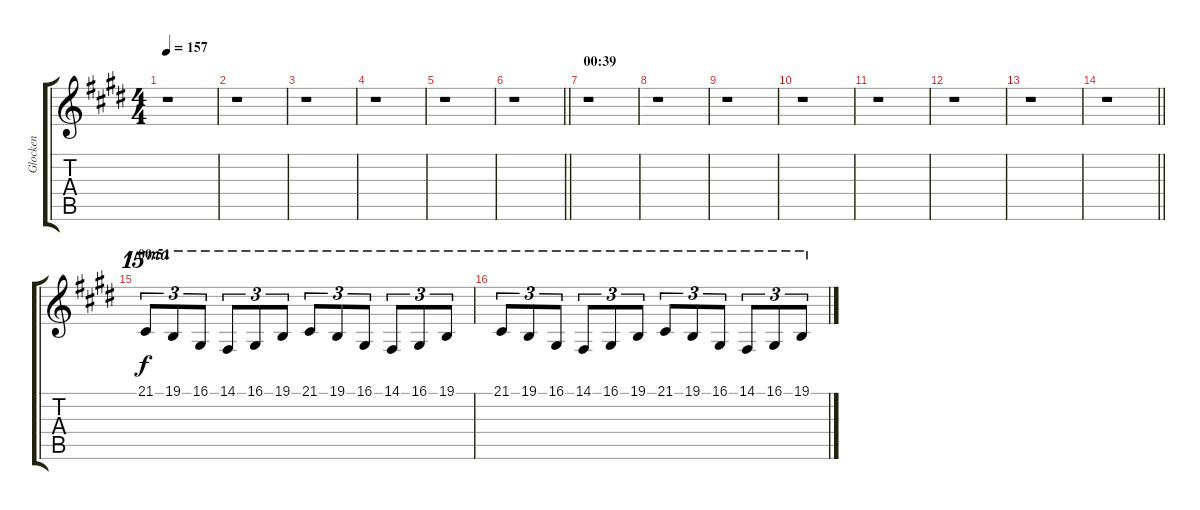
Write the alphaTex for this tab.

\track ("Glocken" "Glocken") {instrument glockenspiel}
\staff {score tabs}
\tuning (E4 B3 G3 D3 A2 E2) {hide}
\ts (4 4)
\tempo 157
\clef g2
\ks e
r.1{dy f} |
\ks c#minor
r.1 |
r.1 |
r.1 |
\ks e
r.1 |
\barLineRight lightlight
\ks c#minor
r.1 |
\section ("" "00:39")
r.1 |
r.1 |
\ks e
r.1 |
\ks c#minor
r.1 |
r.1 |
r.1 |
\ks e
r.1 |
\barLineRight lightlight
\ks c#minor
r.1 |
\section ("" "00:51")
21.1.8{tu (3 2) ot 15ma} 19.1.8{tu (3 2) ot 15ma} 16.1.8{tu (3 2) ot 15ma} 14.1.8{tu (3 2) ot 15ma} 16.1.8{tu (3 2) ot 15ma} 19.1.8{tu (3 2) ot 15ma} 21.1.8{tu (3 2) ot 15ma} 19.1.8{tu (3 2) ot 15ma} 16.1.8{tu (3 2) ot 15ma} 14.1.8{tu (3 2) ot 15ma} 16.1.8{tu (3 2) ot 15ma} 19.1.8{tu (3 2) ot 15ma} |
21.1.8{tu (3 2) ot 15ma} 19.1.8{tu (3 2) ot 15ma} 16.1.8{tu (3 2) ot 15ma} 14.1.8{tu (3 2) ot 15ma} 16.1.8{tu (3 2) ot 15ma} 19.1.8{tu (3 2) ot 15ma} 21.1.8{tu (3 2) ot 15ma} 19.1.8{tu (3 2) ot 15ma} 16.1.8{tu (3 2) ot 15ma} 14.1.8{tu (3 2) ot 15ma} 16.1.8{tu (3 2) ot 15ma} 19.1.8{tu (3 2) ot 15ma}
